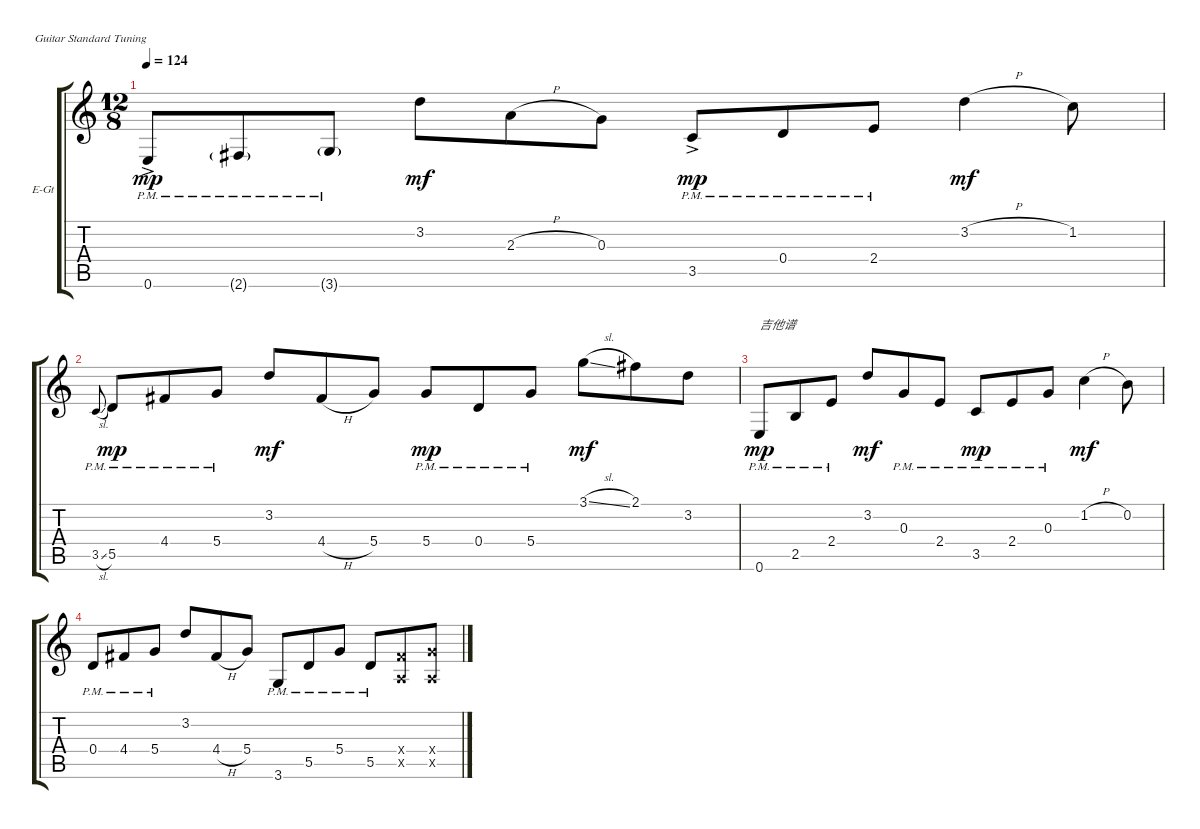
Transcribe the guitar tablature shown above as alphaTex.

\defaultSystemsLayout 4
\bracketExtendMode groupsimilarinstruments
\firstSystemTrackNameOrientation horizontal
\otherSystemsTrackNameOrientation horizontal
\track ("Electric Guitar" "E-Gt") {instrument distortionguitar}
\staff {score tabs}
\tuning (E4 B3 G3 D3 A2 E2)
\ts (12 8)
\tempo 124
\clef g2
\ks c
0.6{ac pm}.8{dy mp} 2.6{g pm}.8 3.6{g pm}.8 3.2.8{dy mf} 2.3{h}.8 0.3.8 3.5{ac pm}.8{dy mp} 0.4{pm}.8 2.4{pm}.8 3.2{h}.4{dy mf} 1.2.8 |
3.5{sl pm}.8{gr onbeat} 5.5{pm}.8{dy mp} 4.4{pm}.8 5.4{pm}.8 3.2.8{dy mf} 4.4{h}.8 5.4.8 5.4{pm}.8{dy mp} 0.4{pm}.8 5.4{pm}.8 3.1{sl}.8{dy mf} 2.1.8 3.2.8 |
0.6{pm}.8{txt "吉他谱" dy mp} 2.5{pm}.8 2.4{pm}.8 3.2.8{dy mf} 0.3{pm}.8 2.4{pm}.8 3.5{pm}.8{dy mp} 2.4{pm}.8 0.3{pm}.8 1.2{h}.4{dy mf} 0.2.8 |
0.4{pm}.8 4.4{pm}.8 5.4{pm}.8 3.2.8 4.4{h}.8 5.4.8 3.6{pm}.8 5.5{pm}.8 5.4{pm}.8 5.5{pm}.8 (4.4{x} 0.5{x}).8 (5.4{x} 0.5{x}).8
